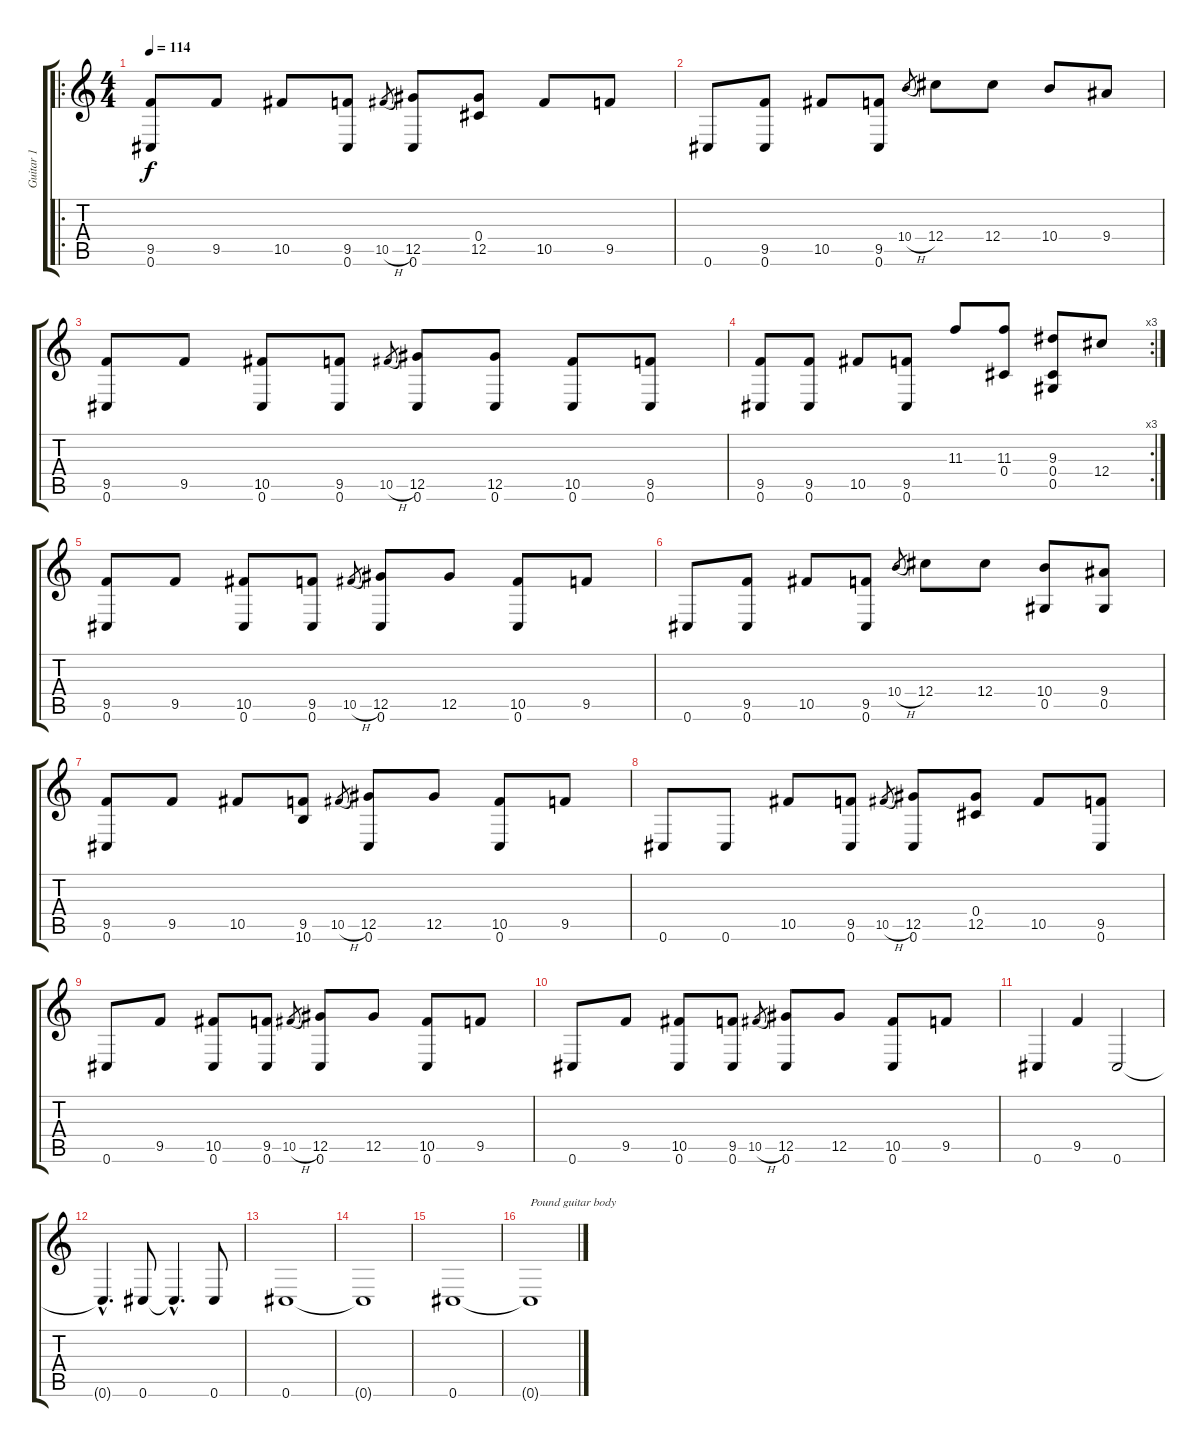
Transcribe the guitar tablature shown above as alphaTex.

\track ("Guitar 1" "Guitar 1") {instrument distortionguitar}
\staff {score tabs}
\tuning (Eb4 Bb3 Gb3 Db3 Ab2 Db2) {hide}
\ro
\ts (4 4)
\tempo 114
\clef g2
\ks c
(9.5 0.6).8{dy f} 9.5.8 10.5.8 (9.5 0.6).8 10.5{h}.8{gr} (12.5 0.6).8 (0.4 12.5).8 10.5.8 9.5.8 |
0.6.8 (9.5 0.6).8 10.5.8 (9.5 0.6).8 10.4{h}.8{gr} 12.4.8 12.4.8 10.4.8 9.4.8 |
(9.5 0.6).8 9.5.8 (10.5 0.6).8 (9.5 0.6).8 10.5{h}.8{gr} (12.5 0.6).8 (12.5 0.6).8 (10.5 0.6).8 (9.5 0.6).8 |
\rc 3
(9.5 0.6).8 (9.5 0.6).8 10.5.8 (9.5 0.6).8 11.3.8 (11.3 0.4).8 (9.3 0.4 0.5).8 12.4.8 |
(9.5 0.6).8 9.5.8 (10.5 0.6).8 (9.5 0.6).8 10.5{h}.8{gr} (12.5 0.6).8 12.5.8 (10.5 0.6).8 9.5.8 |
0.6.8 (9.5 0.6).8 10.5.8 (9.5 0.6).8 10.4{h}.8{gr} 12.4.8 12.4.8 (10.4 0.5).8 (9.4 0.5).8 |
(9.5 0.6).8 9.5.8 10.5.8 (9.5 10.6).8 10.5{h}.8{gr} (12.5 0.6).8 12.5.8 (10.5 0.6).8 9.5.8 |
0.6.8 0.6.8 10.5.8 (9.5 0.6).8 10.5{h}.8{gr} (12.5 0.6).8 (0.4 12.5).8 10.5.8 (9.5 0.6).8 |
0.6.8 9.5.8 (10.5 0.6).8 (9.5 0.6).8 10.5{h}.8{gr} (12.5 0.6).8 12.5.8 (10.5 0.6).8 9.5.8 |
0.6.8 9.5.8 (10.5 0.6).8 (9.5 0.6).8 10.5{h}.8{gr} (12.5 0.6).8 12.5.8 (10.5 0.6).8 9.5.8 |
0.6.4 9.5.4 0.6.2 |
0.6{hac t}.4{d} 0.6.8 0.6{hac t}.4{d} 0.6.8 |
0.6.1{volume 0} |
0.6{t}.1 |
0.6.1{volume 13} |
0.6{t}.1{txt "Pound guitar body"}
